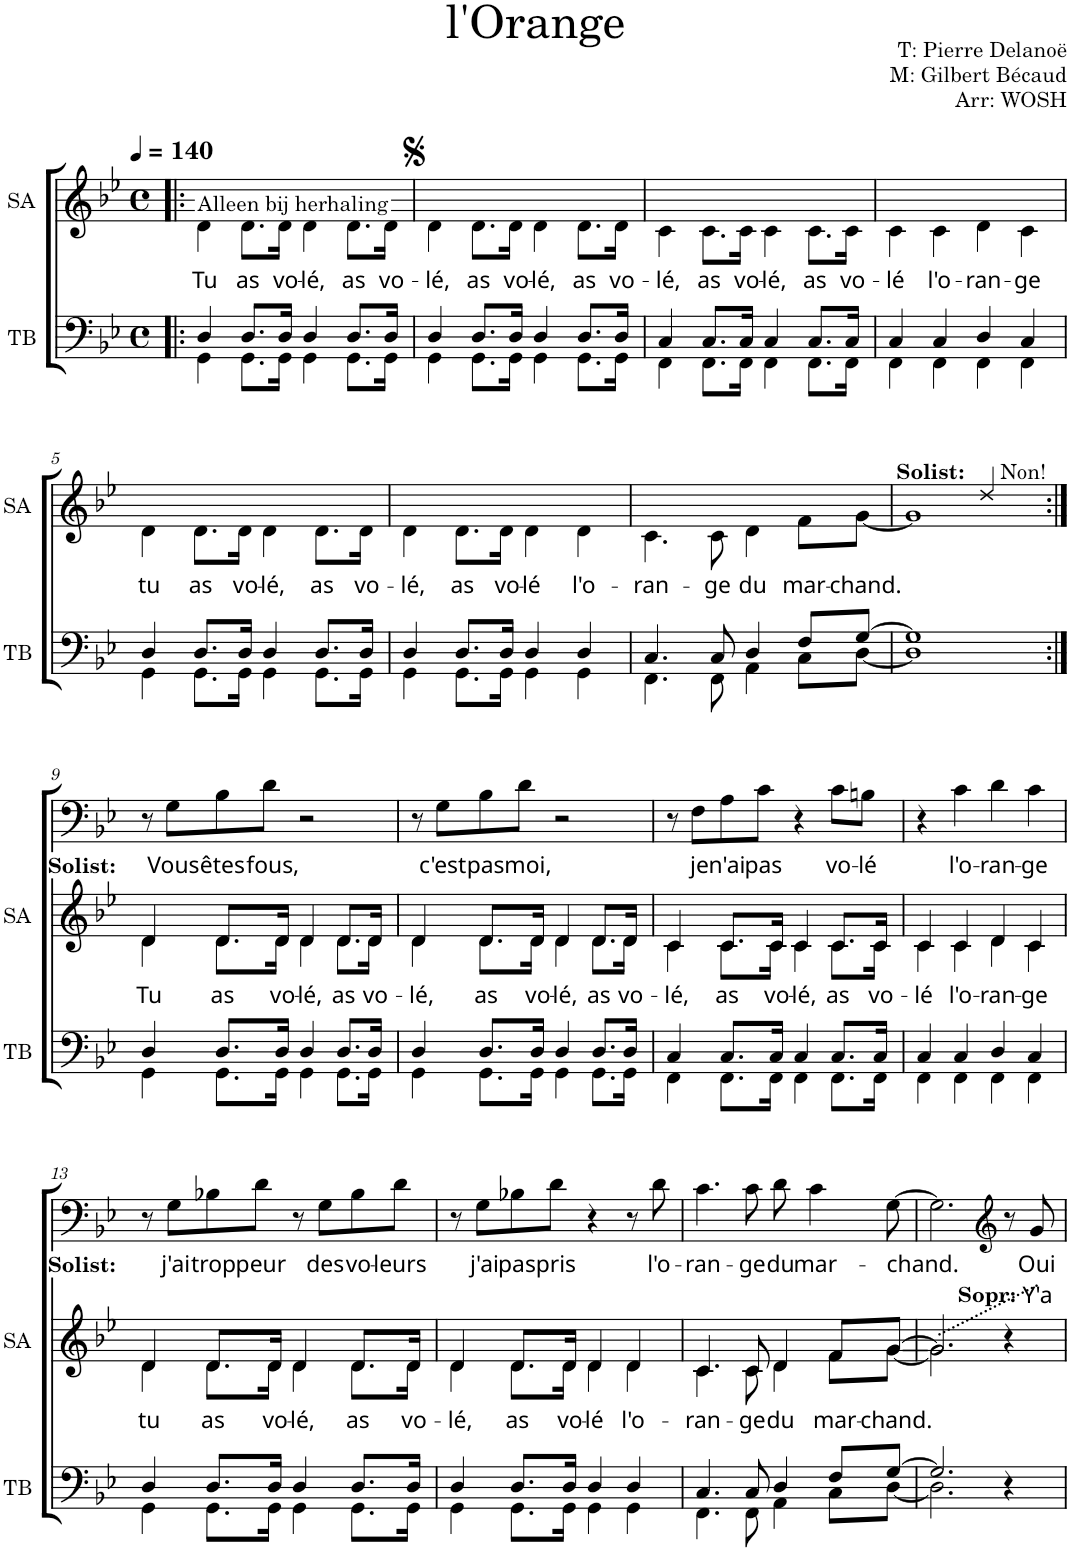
**kern	**kern	**text	**harte	**kern	**kern	**text	**text	**harte
*part4	*part3	*part3	*part3	*part2	*part1	*part1	*part1	*part1
*staff4	*staff3	*staff3	*	*staff2	*staff1	*staff1	*staff1	*
*I"TB	*I"SA	*	*	*I"Voice 2	*I"Voice 1	*	*	*
*I'TB	*I'SA	*	*	*	*	*	*	*
*clefF4	*clefG2	*	*	*clefG2	*clefF4	*	*	*
*k[b-e-]	*k[b-e-]	*	*	*k[b-e-]	*k[b-e-]	*	*	*
*M4/4	*M4/4	*	*	*M4/4	*M4/4	*	*	*
*met(c)	*met(c)	*	*	*met(c)	*met(c)	*	*	*
*MM140	*MM140	*	*	*MM140	*MM140	*	*	*
=1!|:	=1!|:	=1!|:	=1!|:	=1!|:	=1!|:	=1!|:	=1!|:	=1!|:
*^	*^	*	*	*	*	*	*	*
!	!	!LO:TX:a:t=Alleen bij herhaling	!	!	!	!	!	!	!	!
!	!	!	!	!LO:LY:b	!LO:H:kt=m	!	!	!	!	!
4D/	4GG\	1ryy	4d\	Tu	G:min	1r	1r	.	.	.
!	!	!	!	!LO:LY:b	!	!	!	!	!	!
8.D/L	8.GG\L	.	8.d\L	as	.	.	.	.	.	.
!	!	!	!	!LO:LY:b	!	!	!	!	!	!
16D/Jk	16GG\Jk	.	16d\Jk	vo-	.	.	.	.	.	.
!	!	!	!	!LO:LY:b	!	!	!	!	!	!
4D/	4GG\	.	4d\	-lé,	.	.	.	.	.	.
!	!	!	!	!LO:LY:b	!	!	!	!	!	!
8.D/L	8.GG\L	.	8.d\L	as	.	.	.	.	.	.
!	!	!	!	!LO:LY:b	!	!	!	!	!	!
16D/Jk	16GG\Jk	.	16d\Jk	vo-	.	.	.	.	.	.
=2	=2	=2	=2	=2	=2	=2	=2	=2	=2	=2
!	!	!	!	!LO:LY:b	!	!	!	!	!	!
4D/	4GG\	1ryy	4d\	-lé,	.	1r	1r	.	.	.
!	!	!	!	!LO:LY:b	!	!	!	!	!	!
8.D/L	8.GG\L	.	8.d\L	as	.	.	.	.	.	.
!	!	!	!	!LO:LY:b	!	!	!	!	!	!
16D/Jk	16GG\Jk	.	16d\Jk	vo-	.	.	.	.	.	.
!	!	!	!	!LO:LY:b	!	!	!	!	!	!
4D/	4GG\	.	4d\	-lé,	.	.	.	.	.	.
!	!	!	!	!LO:LY:b	!	!	!	!	!	!
8.D/L	8.GG\L	.	8.d\L	as	.	.	.	.	.	.
!	!	!	!	!LO:LY:b	!	!	!	!	!	!
16D/Jk	16GG\Jk	.	16d\Jk	vo-	.	.	.	.	.	.
=3	=3	=3	=3	=3	=3	=3	=3	=3	=3	=3
!	!	!	!	!LO:LY:b	!	!	!	!	!	!
4C/	4FF\	1ryy	4c\	-lé,	F:maj	1r	1r	.	.	.
!	!	!	!	!LO:LY:b	!	!	!	!	!	!
8.C/L	8.FF\L	.	8.c\L	as	.	.	.	.	.	.
!	!	!	!	!LO:LY:b	!	!	!	!	!	!
16C/Jk	16FF\Jk	.	16c\Jk	vo-	.	.	.	.	.	.
!	!	!	!	!LO:LY:b	!	!	!	!	!	!
4C/	4FF\	.	4c\	-lé,	.	.	.	.	.	.
!	!	!	!	!LO:LY:b	!	!	!	!	!	!
8.C/L	8.FF\L	.	8.c\L	as	.	.	.	.	.	.
!	!	!	!	!LO:LY:b	!	!	!	!	!	!
16C/Jk	16FF\Jk	.	16c\Jk	vo-	.	.	.	.	.	.
=4	=4	=4	=4	=4	=4	=4	=4	=4	=4	=4
!	!	!	!	!LO:LY:b	!	!	!	!	!	!
4C/	4FF\	1ryy	4c\	-lé	.	1r	1r	.	.	.
!	!	!	!	!LO:LY:b	!	!	!	!	!	!
4C/	4FF\	.	4c\	l'o-	.	.	.	.	.	.
!	!	!	!	!LO:LY:b	!	!	!	!	!	!
4D/	4FF\	.	4d\	-ran-	.	.	.	.	.	.
!	!	!	!	!LO:LY:b	!	!	!	!	!	!
4C/	4FF\	.	4c\	-ge	.	.	.	.	.	.
!!LO:LB:g=z
=5	=5	=5	=5	=5	=5	=5	=5	=5	=5	=5
!	!	!	!	!LO:LY:b	!LO:H:kt=m	!	!	!	!	!
4D/	4GG\	1ryy	4d\	tu	G:min	1r	1r	.	.	.
!	!	!	!	!LO:LY:b	!	!	!	!	!	!
8.D/L	8.GG\L	.	8.d\L	as	.	.	.	.	.	.
!	!	!	!	!LO:LY:b	!	!	!	!	!	!
16D/Jk	16GG\Jk	.	16d\Jk	vo-	.	.	.	.	.	.
!	!	!	!	!LO:LY:b	!	!	!	!	!	!
4D/	4GG\	.	4d\	-lé,	.	.	.	.	.	.
!	!	!	!	!LO:LY:b	!	!	!	!	!	!
8.D/L	8.GG\L	.	8.d\L	as	.	.	.	.	.	.
!	!	!	!	!LO:LY:b	!	!	!	!	!	!
16D/Jk	16GG\Jk	.	16d\Jk	vo-	.	.	.	.	.	.
=6	=6	=6	=6	=6	=6	=6	=6	=6	=6	=6
!	!	!	!	!LO:LY:b	!	!	!	!	!	!
4D/	4GG\	1ryy	4d\	-lé,	.	1r	1r	.	.	.
!	!	!	!	!LO:LY:b	!	!	!	!	!	!
8.D/L	8.GG\L	.	8.d\L	as	.	.	.	.	.	.
!	!	!	!	!LO:LY:b	!	!	!	!	!	!
16D/Jk	16GG\Jk	.	16d\Jk	vo-	.	.	.	.	.	.
!	!	!	!	!LO:LY:b	!	!	!	!	!	!
4D/	4GG\	.	4d\	-lé	.	.	.	.	.	.
!	!	!	!	!LO:LY:b	!	!	!	!	!	!
4D/	4GG\	.	4d\	l'o-	.	.	.	.	.	.
=7	=7	=7	=7	=7	=7	=7	=7	=7	=7	=7
!	!	!	!	!LO:LY:b	!	!	!	!	!	!
4.C/	4.FF\	1ryy	4.c\	-ran-	F:maj	1r	1r	.	.	.
!	!	!	!	!LO:LY:b	!	!	!	!	!	!
8C/	8FF\	.	8c\	-ge	.	.	.	.	.	.
!	!	!	!	!LO:LY:b	!	!	!	!	!	!
4D/	4AA\	.	4d\	du	.	.	.	.	.	.
!	!	!	!	!LO:LY:b	!	!	!	!	!	!
8F/L	8C\L	.	8f\L	mar-	.	.	.	.	.	.
!	!	!	!	!LO:LY:b	!LO:H:kt=m	!	!	!	!	!
[8G/J	[8D\J	.	[8g\J	-chand.	G:min	.	.	.	.	.
=8	=8	=8	=8	=8	=8	=8	=8	=8	=8	=8
*	*	*	*^	*	*	*	*	*	*	*
1G]	1D]	1ryy	1g]	2ryy	.	.	1r	1r	.	.	.
.	.	.	.	8ryy	.	.	.	.	.	.	.
!	!	!	!	!LO:TX:a:t=Non!	!	!	!	!	!	!	!
!	!	!	!	!LO:TX:a:B:t=Solist&colon;	!	!	!	!	!	!	!
.	.	.	.	4dd/	.	.	.	.	.	.	.
.	.	.	.	8ryy	.	.	.	.	.	.	.
!!LO:LB:g=z
=9:|!	=9:|!	=9:|!	=9:|!	=9:|!	=9:|!	=9:|!	=9:|!	=9:|!	=9:|!	=9:|!	=9:|!
!	!	!	!	!	!	!	!	!LO:TX:b:B:t=Solist&colon;	!	!	!
!	!	!	!	!	!LO:LY:b	!	!	!	!	!	!LO:H:kt=m
*	*	*	*v	*v	*	*	*	*	*	*	*
4D/	4GG\	4d/	4d\	Tu	.	1r	8r	.	.	G:min
!	!	!	!	!	!	!	!	!LO:LY:b	!	!
.	.	.	.	.	.	.	8G\L	Vous	.	.
!	!	!	!	!LO:LY:b	!	!	!	!LO:LY:b	!	!
8.D/L	8.GG\L	8.d/L	8.d\L	as	.	.	8B-\	êtes	.	.
!	!	!	!	!	!	!	!	!LO:LY:b	!	!
.	.	.	.	.	.	.	8d\J	fous,	.	.
!	!	!	!	!LO:LY:b	!	!	!	!	!	!
16D/Jk	16GG\Jk	16d/Jk	16d\Jk	vo-	.	.	.	.	.	.
!	!	!	!	!LO:LY:b	!	!	!	!	!	!
4D/	4GG\	4d/	4d\	-lé,	.	.	2r	.	.	.
!	!	!	!	!LO:LY:b	!	!	!	!	!	!
8.D/L	8.GG\L	8.d/L	8.d\L	as	.	.	.	.	.	.
!	!	!	!	!LO:LY:b	!	!	!	!	!	!
16D/Jk	16GG\Jk	16d/Jk	16d\Jk	vo-	.	.	.	.	.	.
=10	=10	=10	=10	=10	=10	=10	=10	=10	=10	=10
!	!	!	!	!LO:LY:b	!	!	!	!	!	!
4D/	4GG\	4d/	4d\	-lé,	.	1r	8r	.	.	.
!	!	!	!	!	!	!	!	!LO:LY:b	!	!
.	.	.	.	.	.	.	8G\L	c'est	.	.
!	!	!	!	!LO:LY:b	!	!	!	!LO:LY:b	!	!
8.D/L	8.GG\L	8.d/L	8.d\L	as	.	.	8B-\	pas	.	.
!	!	!	!	!	!	!	!	!LO:LY:b	!	!
.	.	.	.	.	.	.	8d\J	moi,	.	.
!	!	!	!	!LO:LY:b	!	!	!	!	!	!
16D/Jk	16GG\Jk	16d/Jk	16d\Jk	vo-	.	.	.	.	.	.
!	!	!	!	!LO:LY:b	!	!	!	!	!	!
4D/	4GG\	4d/	4d\	-lé,	.	.	2r	.	.	.
!	!	!	!	!LO:LY:b	!	!	!	!	!	!
8.D/L	8.GG\L	8.d/L	8.d\L	as	.	.	.	.	.	.
!	!	!	!	!LO:LY:b	!	!	!	!	!	!
16D/Jk	16GG\Jk	16d/Jk	16d\Jk	vo-	.	.	.	.	.	.
=11	=11	=11	=11	=11	=11	=11	=11	=11	=11	=11
!	!	!	!	!LO:LY:b	!	!	!	!	!	!
4C/	4FF\	4c/	4c\	-lé,	.	1r	8r	.	.	F:maj
!	!	!	!	!	!	!	!	!LO:LY:b	!	!
.	.	.	.	.	.	.	8F\L	je	.	.
!	!	!	!	!LO:LY:b	!	!	!	!LO:LY:b	!	!
8.C/L	8.FF\L	8.c/L	8.c\L	as	.	.	8A\	n'ai	.	.
!	!	!	!	!	!	!	!	!LO:LY:b	!	!
.	.	.	.	.	.	.	8c\J	pas	.	.
!	!	!	!	!LO:LY:b	!	!	!	!	!	!
16C/Jk	16FF\Jk	16c/Jk	16c\Jk	vo-	.	.	.	.	.	.
!	!	!	!	!LO:LY:b	!	!	!	!	!	!
4C/	4FF\	4c/	4c\	-lé,	.	.	4r	.	.	.
!	!	!	!	!LO:LY:b	!	!	!	!LO:LY:b	!	!
8.C/L	8.FF\L	8.c/L	8.c\L	as	.	.	8c\L	vo-	.	.
!	!	!	!	!	!	!	!	!LO:LY:b	!	!
.	.	.	.	.	.	.	8Bn\J	-lé	.	.
!	!	!	!	!LO:LY:b	!	!	!	!	!	!
16C/Jk	16FF\Jk	16c/Jk	16c\Jk	vo-	.	.	.	.	.	.
=12	=12	=12	=12	=12	=12	=12	=12	=12	=12	=12
!	!	!	!	!LO:LY:b	!	!	!	!	!	!
4C/	4FF\	4c/	4c\	-lé	.	1r	4r	.	.	.
!	!	!	!	!LO:LY:b	!	!	!	!LO:LY:b	!	!
4C/	4FF\	4c/	4c\	l'o-	.	.	4c\	l'o-	.	.
!	!	!	!	!LO:LY:b	!	!	!	!LO:LY:b	!	!
4D/	4FF\	4d/	4d\	-ran-	.	.	4d\	-ran-	.	.
!	!	!	!	!LO:LY:b	!	!	!	!LO:LY:b	!	!
4C/	4FF\	4c/	4c\	-ge	.	.	4c\	-ge	.	.
!!LO:LB:g=z
=13	=13	=13	=13	=13	=13	=13	=13	=13	=13	=13
!	!	!	!	!	!	!	!LO:TX:b:B:t=Solist&colon;	!	!	!
!	!	!	!	!LO:LY:b	!	!	!	!	!	!LO:H:kt=m
4D/	4GG\	4d/	4d\	tu	.	1r	8r	.	.	G:min
!	!	!	!	!	!	!	!	!LO:LY:b	!	!
.	.	.	.	.	.	.	8G\L	j'ai	.	.
!	!	!	!	!LO:LY:b	!	!	!	!LO:LY:b	!	!
8.D/L	8.GG\L	8.d/L	8.d\L	as	.	.	8B-X\	trop	.	.
!	!	!	!	!	!	!	!	!LO:LY:b	!	!
.	.	.	.	.	.	.	8d\J	peur	.	.
!	!	!	!	!LO:LY:b	!	!	!	!	!	!
16D/Jk	16GG\Jk	16d/Jk	16d\Jk	vo-	.	.	.	.	.	.
!	!	!	!	!LO:LY:b	!	!	!	!	!	!
4D/	4GG\	4d/	4d\	-lé,	.	.	8r	.	.	.
!	!	!	!	!	!	!	!	!LO:LY:b	!	!
.	.	.	.	.	.	.	8G\L	des	.	.
!	!	!	!	!LO:LY:b	!	!	!	!LO:LY:b	!	!
8.D/L	8.GG\L	8.d/L	8.d\L	as	.	.	8B-\	vo-	.	.
!	!	!	!	!	!	!	!	!LO:LY:b	!	!
.	.	.	.	.	.	.	8d\J	-leurs	.	.
!	!	!	!	!LO:LY:b	!	!	!	!	!	!
16D/Jk	16GG\Jk	16d/Jk	16d\Jk	vo-	.	.	.	.	.	.
=14	=14	=14	=14	=14	=14	=14	=14	=14	=14	=14
!	!	!	!	!LO:LY:b	!	!	!	!	!	!
4D/	4GG\	4d/	4d\	-lé,	.	1r	8r	.	.	.
!	!	!	!	!	!	!	!	!LO:LY:b	!	!
.	.	.	.	.	.	.	8G\L	j'ai	.	.
!	!	!	!	!LO:LY:b	!	!	!	!LO:LY:b	!	!
8.D/L	8.GG\L	8.d/L	8.d\L	as	.	.	8B-X\	pas	.	.
!	!	!	!	!	!	!	!	!LO:LY:b	!	!
.	.	.	.	.	.	.	8d\J	pris	.	.
!	!	!	!	!LO:LY:b	!	!	!	!	!	!
16D/Jk	16GG\Jk	16d/Jk	16d\Jk	vo-	.	.	.	.	.	.
!	!	!	!	!LO:LY:b	!	!	!	!	!	!
4D/	4GG\	4d/	4d\	-lé	.	.	4r	.	.	.
!	!	!	!	!LO:LY:b	!	!	!	!	!	!
4D/	4GG\	4d/	4d\	l'o-	.	.	8r	.	.	.
!	!	!	!	!	!	!	!	!LO:LY:b	!	!
.	.	.	.	.	.	.	8d\	l'o-	.	.
=15	=15	=15	=15	=15	=15	=15	=15	=15	=15	=15
!	!	!	!	!LO:LY:b	!	!	!	!LO:LY:b	!	!
4.C/	4.FF\	4.c/	4.c\	-ran-	.	1r	4.c\	-ran-	.	F:maj
!	!	!	!	!LO:LY:b	!	!	!	!LO:LY:b	!	!
8C/	8FF\	8c/	8c\	-ge	.	.	8c\	-ge	.	.
!	!	!	!	!LO:LY:b	!	!	!	!LO:LY:b	!	!
4D/	4AA\	4d/	4d\	du	.	.	8d\	du	.	.
!	!	!	!	!	!	!	!	!LO:LY:b	!	!
.	.	.	.	.	.	.	4c\	mar-	.	.
!	!	!	!	!LO:LY:b	!	!	!	!	!	!
8F/L	8C\L	8f/L	8f\L	mar-	.	.	.	.	.	.
!	!	!	!	!LO:LY:b	!	!	!	!LO:LY:b	!	!LO:H:kt=m
[8G/J	[8D\J	[8g/J	[8g\J	-chand.	.	.	[8G\	-chand.	.	G:min
=16	=16	=16	=16	=16	=16	=16	=16	=16	=16	=16
*	*	*	*	*	*	*	*^	*	*	*
2.G/]	2.D\]	2.g/]	2.g\]	.	.	1r	2.G\]	4ryy	.	.	.
!	!	!	!	!	!	!	!	!LO:TX:b:B:t=Sopr&colon;	!	!	!
.	.	.	.	.	.	.	.	2.ryy	.	.	.
*	*	*	*	*	*	*	*clefG2	*	*	*	*
4r	4ryy	4r	4ryy	.	.	.	8r	.	.	.	.
!	!	!	!	!	!	!	!	!	!LO:LY:b	!LO:LY:b	!
.	.	.	.	.	.	.	8g/	.	Oui	Y'a	.
*v	*v	*	*	*	*	*	*v	*v	*	*	*
*	*v	*v	*	*	*	*	*	*	*
=	=	=	=	=	=	=	=	=
*-	*-	*-	*-	*-	*-	*-	*-	*-
